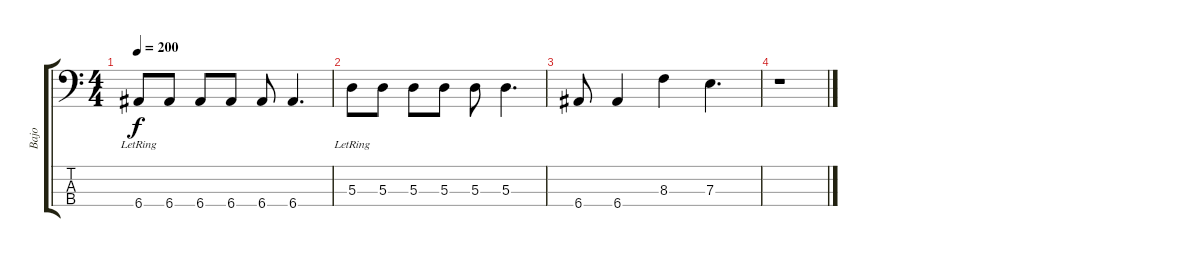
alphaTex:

\track ("Bajo" "Bajo") {instrument electricbassfinger}
\staff {score tabs}
\tuning (G2 D2 A1 E1) {hide}
\ts (4 4)
\tempo 200
\clef f4
\ks c
6.4{lr}.8{dy f} 6.4.8 6.4.8 6.4.8 6.4.8 6.4.4{d} |
5.3{lr}.8 5.3.8 5.3.8 5.3.8 5.3.8 5.3.4{d} |
6.4.8 6.4.4 8.3.4 7.3.4{d} |
r.1
